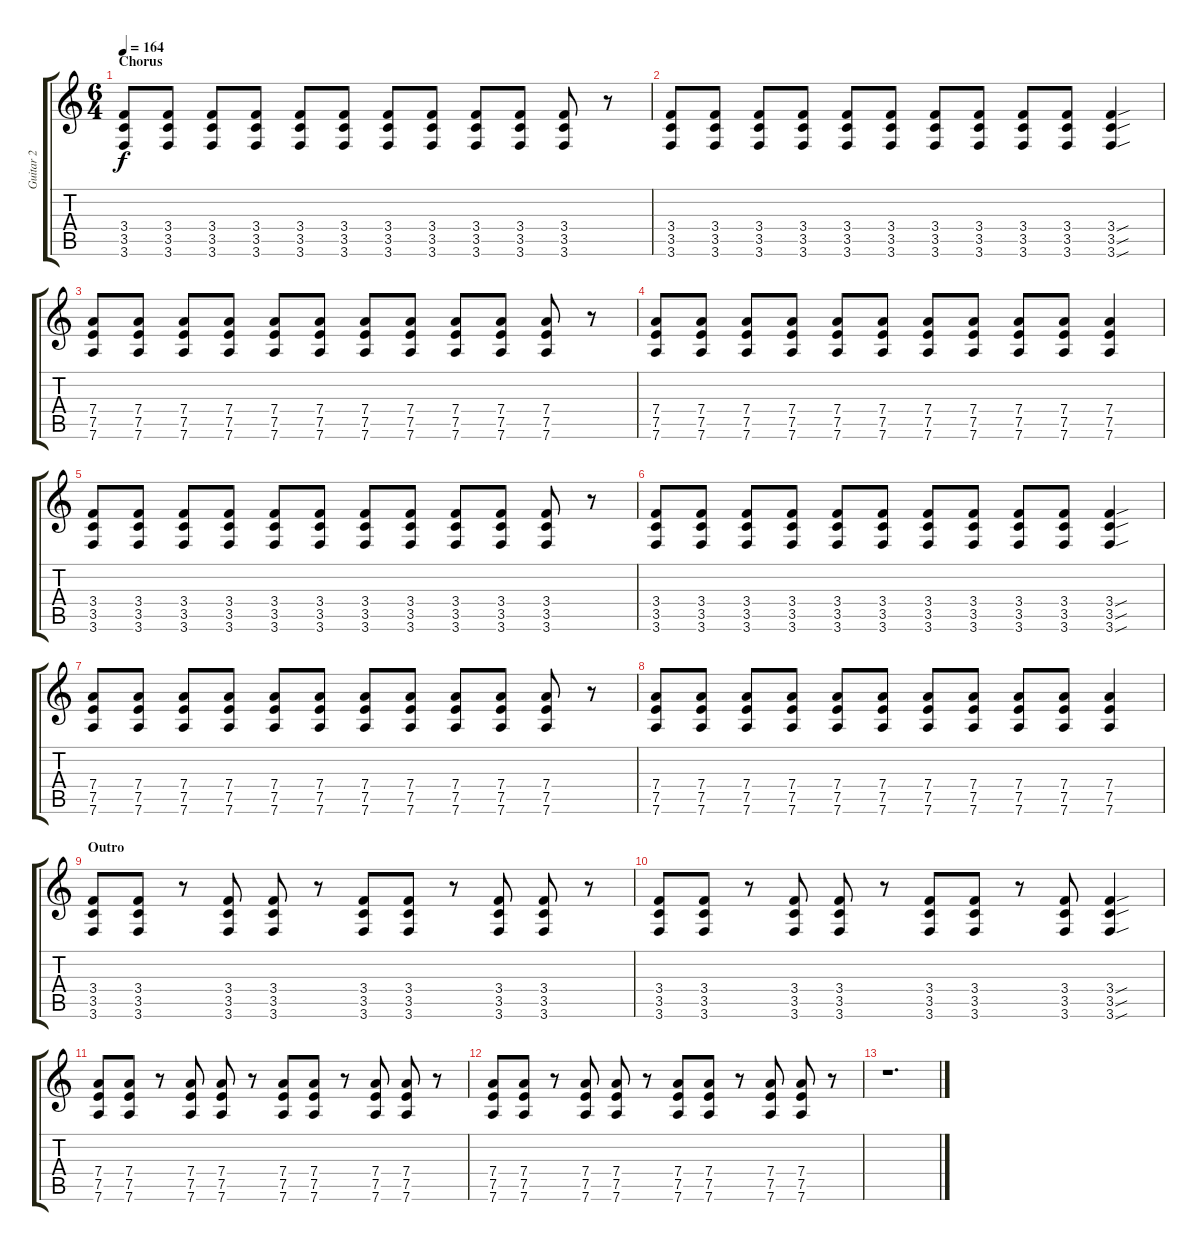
\track ("Guitar 2" "Guitar 2") {instrument distortionguitar}
\staff {score tabs}
\tuning (E4 B3 G3 D3 A2 D2) {hide}
\ts (6 4)
\section ("" "Chorus")
\tempo 164
\clef g2
\ks c
(3.4 3.5 3.6).8{dy f} (3.4 3.5 3.6).8 (3.4 3.5 3.6).8 (3.4 3.5 3.6).8 (3.4 3.5 3.6).8 (3.4 3.5 3.6).8 (3.4 3.5 3.6).8 (3.4 3.5 3.6).8 (3.4 3.5 3.6).8 (3.4 3.5 3.6).8 (3.4 3.5 3.6).8 r.8 |
(3.4 3.5 3.6).8 (3.4 3.5 3.6).8 (3.4 3.5 3.6).8 (3.4 3.5 3.6).8 (3.4 3.5 3.6).8 (3.4 3.5 3.6).8 (3.4 3.5 3.6).8 (3.4 3.5 3.6).8 (3.4 3.5 3.6).8 (3.4 3.5 3.6).8 (3.4{sou} 3.5{sou} 3.6{sou}).4 |
(7.4 7.5 7.6).8 (7.4 7.5 7.6).8 (7.4 7.5 7.6).8 (7.4 7.5 7.6).8 (7.4 7.5 7.6).8 (7.4 7.5 7.6).8 (7.4 7.5 7.6).8 (7.4 7.5 7.6).8 (7.4 7.5 7.6).8 (7.4 7.5 7.6).8 (7.4 7.5 7.6).8 r.8 |
(7.4 7.5 7.6).8 (7.4 7.5 7.6).8 (7.4 7.5 7.6).8 (7.4 7.5 7.6).8 (7.4 7.5 7.6).8 (7.4 7.5 7.6).8 (7.4 7.5 7.6).8 (7.4 7.5 7.6).8 (7.4 7.5 7.6).8 (7.4 7.5 7.6).8 (7.4 7.5 7.6).4 |
(3.4 3.5 3.6).8 (3.4 3.5 3.6).8 (3.4 3.5 3.6).8 (3.4 3.5 3.6).8 (3.4 3.5 3.6).8 (3.4 3.5 3.6).8 (3.4 3.5 3.6).8 (3.4 3.5 3.6).8 (3.4 3.5 3.6).8 (3.4 3.5 3.6).8 (3.4 3.5 3.6).8 r.8 |
(3.4 3.5 3.6).8 (3.4 3.5 3.6).8 (3.4 3.5 3.6).8 (3.4 3.5 3.6).8 (3.4 3.5 3.6).8 (3.4 3.5 3.6).8 (3.4 3.5 3.6).8 (3.4 3.5 3.6).8 (3.4 3.5 3.6).8 (3.4 3.5 3.6).8 (3.4{sou} 3.5{sou} 3.6{sou}).4 |
(7.4 7.5 7.6).8 (7.4 7.5 7.6).8 (7.4 7.5 7.6).8 (7.4 7.5 7.6).8 (7.4 7.5 7.6).8 (7.4 7.5 7.6).8 (7.4 7.5 7.6).8 (7.4 7.5 7.6).8 (7.4 7.5 7.6).8 (7.4 7.5 7.6).8 (7.4 7.5 7.6).8 r.8 |
(7.4 7.5 7.6).8 (7.4 7.5 7.6).8 (7.4 7.5 7.6).8 (7.4 7.5 7.6).8 (7.4 7.5 7.6).8 (7.4 7.5 7.6).8 (7.4 7.5 7.6).8 (7.4 7.5 7.6).8 (7.4 7.5 7.6).8 (7.4 7.5 7.6).8 (7.4 7.5 7.6).4 |
\section ("" "Outro")
(3.4 3.5 3.6).8 (3.4 3.5 3.6).8 r.8 (3.4 3.5 3.6).8 (3.4 3.5 3.6).8 r.8 (3.4 3.5 3.6).8 (3.4 3.5 3.6).8 r.8 (3.4 3.5 3.6).8 (3.4 3.5 3.6).8 r.8 |
(3.4 3.5 3.6).8 (3.4 3.5 3.6).8 r.8 (3.4 3.5 3.6).8 (3.4 3.5 3.6).8 r.8 (3.4 3.5 3.6).8 (3.4 3.5 3.6).8 r.8 (3.4 3.5 3.6).8 (3.4{sou} 3.5{sou} 3.6{sou}).4 |
(7.4 7.5 7.6).8 (7.4 7.5 7.6).8 r.8 (7.4 7.5 7.6).8 (7.4 7.5 7.6).8 r.8 (7.4 7.5 7.6).8 (7.4 7.5 7.6).8 r.8 (7.4 7.5 7.6).8 (7.4 7.5 7.6).8 r.8 |
(7.4 7.5 7.6).8 (7.4 7.5 7.6).8 r.8 (7.4 7.5 7.6).8 (7.4 7.5 7.6).8 r.8 (7.4 7.5 7.6).8 (7.4 7.5 7.6).8 r.8 (7.4 7.5 7.6).8 (7.4 7.5 7.6).8 r.8 |
r.1{d}
